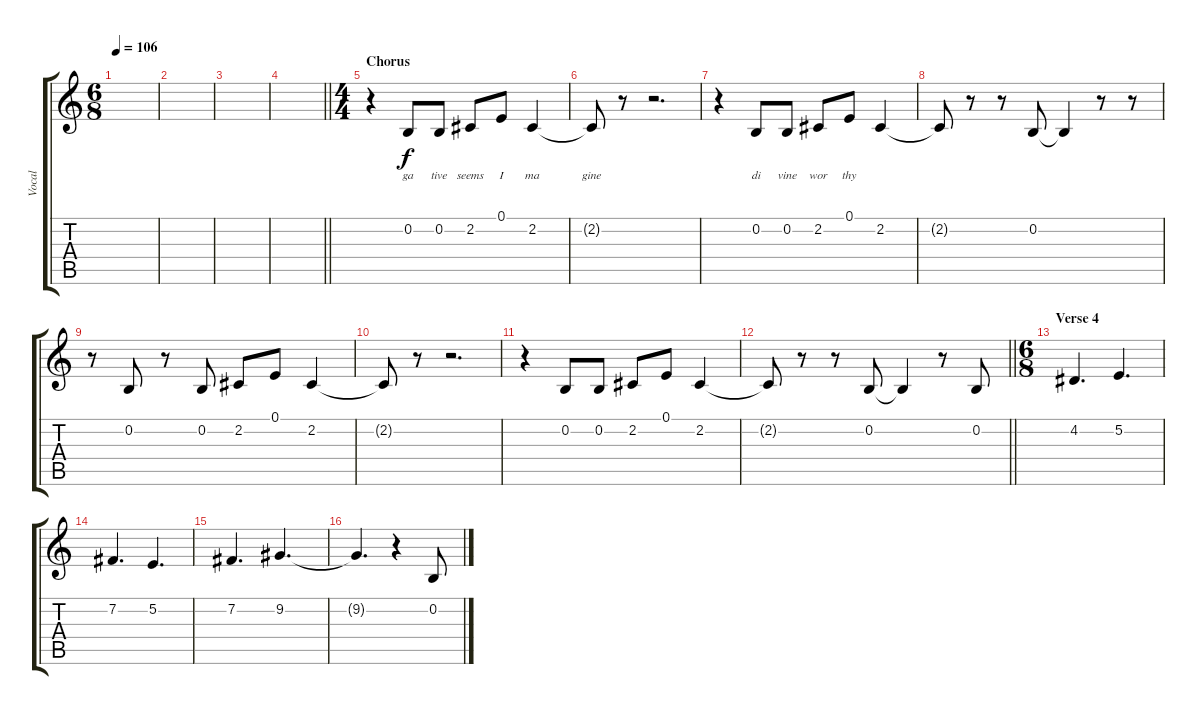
\track ("Vocal" "Vocal") {instrument acousticgrandpiano}
\staff {score tabs}
\tuning (E4 B3 G3 D3 A2 E2) {hide}
\ts (6 8)
\tempo 106
\clef g2
\ks c
|
|
|
\barLineRight lightlight
|
\ts (4 4)
\section ("" "Chorus")
r.4 0.2.8{lyrics (0 "ga") lyrics (1 "") lyrics (2 "") lyrics (3 "") lyrics (4 "")} 0.2.8{lyrics (0 "tive") lyrics (1 "") lyrics (2 "") lyrics (3 "") lyrics (4 "")} 2.2.8{lyrics (0 "seems") lyrics (1 "") lyrics (2 "") lyrics (3 "") lyrics (4 "")} 0.1.8{lyrics (0 "I") lyrics (1 "") lyrics (2 "") lyrics (3 "") lyrics (4 "")} 2.2.4{lyrics (0 "ma") lyrics (1 "") lyrics (2 "") lyrics (3 "") lyrics (4 "")} |
2.2{t}.8{lyrics (0 "gine") lyrics (1 "") lyrics (2 "") lyrics (3 "") lyrics (4 "")} r.8 r.2{d} |
r.4 0.2.8{lyrics (0 "di") lyrics (1 "") lyrics (2 "") lyrics (3 "") lyrics (4 "")} 0.2.8{lyrics (0 "vine") lyrics (1 "") lyrics (2 "") lyrics (3 "") lyrics (4 "")} 2.2.8{lyrics (0 "wor") lyrics (1 "") lyrics (2 "") lyrics (3 "") lyrics (4 "")} 0.1.8{lyrics (0 "thy") lyrics (1 "") lyrics (2 "") lyrics (3 "") lyrics (4 "")} 2.2.4 |
2.2{t}.8 r.8 r.8 0.2.8 0.2{t}.4 r.8 r.8 |
r.8 0.2.8 r.8 0.2.8 2.2.8 0.1.8 2.2.4 |
2.2{t}.8 r.8 r.2{d} |
r.4 0.2.8 0.2.8 2.2.8 0.1.8 2.2.4 |
\barLineRight lightlight
2.2{t}.8 r.8 r.8 0.2.8 0.2{t}.4 r.8 0.2.8 |
\ts (6 8)
\section ("" "Verse 4")
4.2.4{d} 5.2.4{d} |
7.2.4{d} 5.2.4{d} |
7.2.4{d} 9.2.4{d} |
9.2{t}.4{d} r.4 0.2.8
